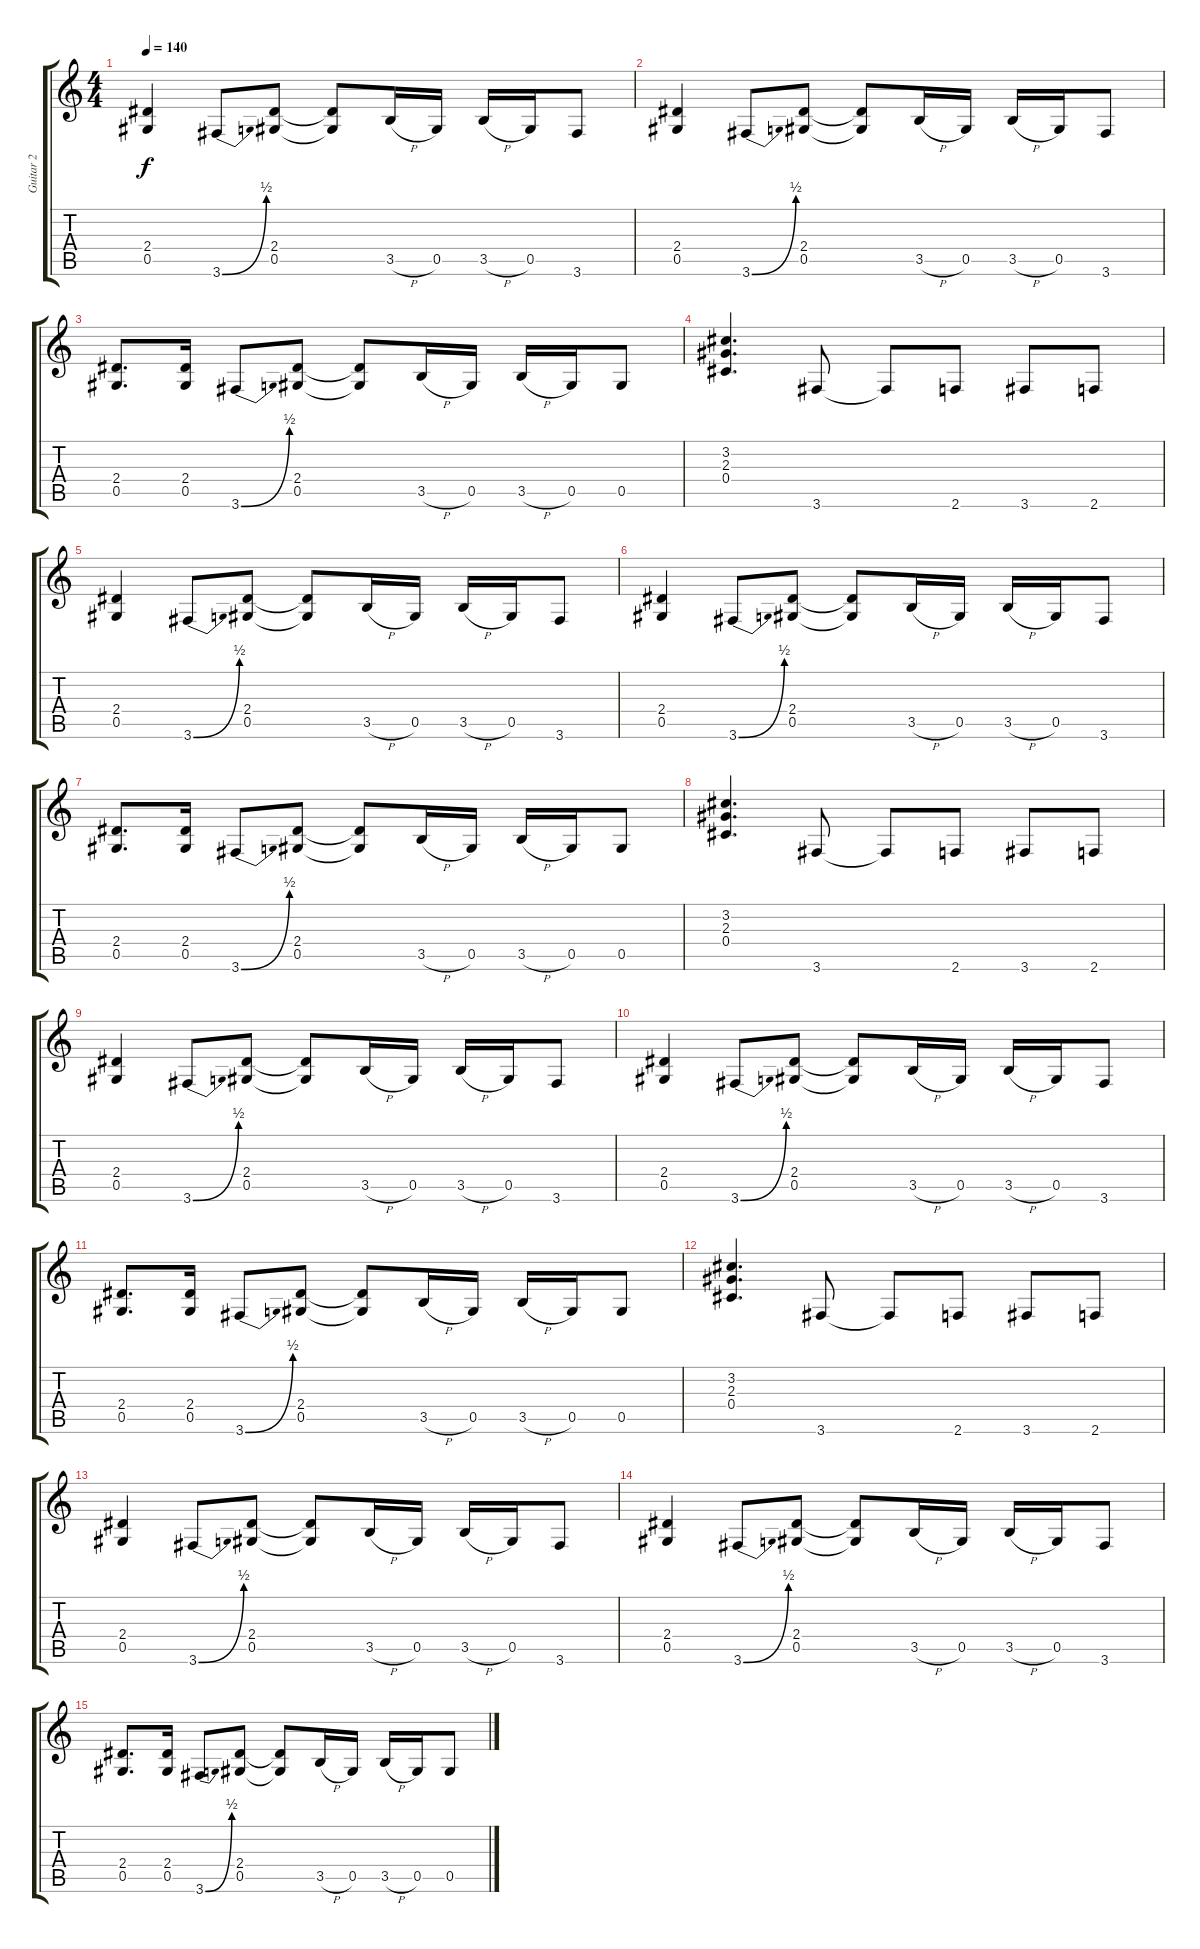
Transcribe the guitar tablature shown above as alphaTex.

\track ("Guitar 2" "Guitar 2") {instrument distortionguitar}
\staff {score tabs}
\tuning (Eb4 Bb3 Gb3 Db3 Ab2 Eb2) {hide}
\ts (4 4)
\tempo 140
\clef g2
\ks c
(2.4 0.5).4{dy f} 3.6{be (bend 0 0 60 2)}.8 (2.4 0.5).8 (2.4{t} 0.5{t}).8 3.5{h}.16 0.5.16 3.5{h}.16 0.5.16 3.6.8 |
(2.4 0.5).4 3.6{be (bend 0 0 60 2)}.8 (2.4 0.5).8 (2.4{t} 0.5{t}).8 3.5{h}.16 0.5.16 3.5{h}.16 0.5.16 3.6.8 |
(2.4 0.5).8{d} (2.4 0.5).16 3.6{be (bend 0 0 60 2)}.8 (2.4 0.5).8 (2.4{t} 0.5{t}).8 3.5{h}.16 0.5.16 3.5{h}.16 0.5.16 0.5.8 |
(3.2 2.3 0.4).4{d} 3.6.8 3.6{t}.8 2.6.8 3.6.8 2.6.8 |
(2.4 0.5).4 3.6{be (bend 0 0 60 2)}.8 (2.4 0.5).8 (2.4{t} 0.5{t}).8 3.5{h}.16 0.5.16 3.5{h}.16 0.5.16 3.6.8 |
(2.4 0.5).4 3.6{be (bend 0 0 60 2)}.8 (2.4 0.5).8 (2.4{t} 0.5{t}).8 3.5{h}.16 0.5.16 3.5{h}.16 0.5.16 3.6.8 |
(2.4 0.5).8{d} (2.4 0.5).16 3.6{be (bend 0 0 60 2)}.8 (2.4 0.5).8 (2.4{t} 0.5{t}).8 3.5{h}.16 0.5.16 3.5{h}.16 0.5.16 0.5.8 |
(3.2 2.3 0.4).4{d} 3.6.8 3.6{t}.8 2.6.8 3.6.8 2.6.8 |
(2.4 0.5).4 3.6{be (bend 0 0 60 2)}.8 (2.4 0.5).8 (2.4{t} 0.5{t}).8 3.5{h}.16 0.5.16 3.5{h}.16 0.5.16 3.6.8 |
(2.4 0.5).4 3.6{be (bend 0 0 60 2)}.8 (2.4 0.5).8 (2.4{t} 0.5{t}).8 3.5{h}.16 0.5.16 3.5{h}.16 0.5.16 3.6.8 |
(2.4 0.5).8{d} (2.4 0.5).16 3.6{be (bend 0 0 60 2)}.8 (2.4 0.5).8 (2.4{t} 0.5{t}).8 3.5{h}.16 0.5.16 3.5{h}.16 0.5.16 0.5.8 |
(3.2 2.3 0.4).4{d} 3.6.8 3.6{t}.8 2.6.8 3.6.8 2.6.8 |
(2.4 0.5).4 3.6{be (bend 0 0 60 2)}.8 (2.4 0.5).8 (2.4{t} 0.5{t}).8 3.5{h}.16 0.5.16 3.5{h}.16 0.5.16 3.6.8 |
(2.4 0.5).4 3.6{be (bend 0 0 60 2)}.8 (2.4 0.5).8 (2.4{t} 0.5{t}).8 3.5{h}.16 0.5.16 3.5{h}.16 0.5.16 3.6.8 |
(2.4 0.5).8{d} (2.4 0.5).16 3.6{be (bend 0 0 60 2)}.8 (2.4 0.5).8 (2.4{t} 0.5{t}).8 3.5{h}.16 0.5.16 3.5{h}.16 0.5.16 0.5.8
